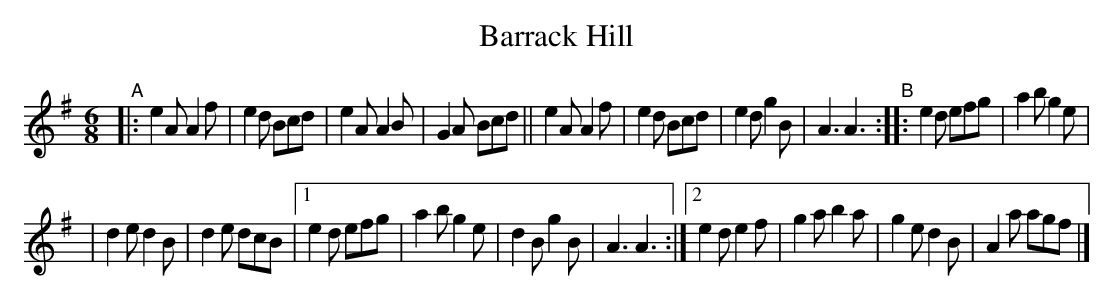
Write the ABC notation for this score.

X:1
T: Barrack Hill
M: 6/8
L: 1/8
K: Ador
"^A"\
|: e2A A2f | e2d Bcd | e2A A2B | G2A Bcd \
|| e2A A2f | e2d Bcd | e2d g2B | A3 A3 \
"^B"\
:: e2d efg | a2b g2e |
|  d2e d2B | d2e dcB |\
[1 e2d efg | a2b g2e | d2B g2B | A3 A3 :|\
[2 e2d e2f | g2a b2a | g2e d2B | A2a agf |]
